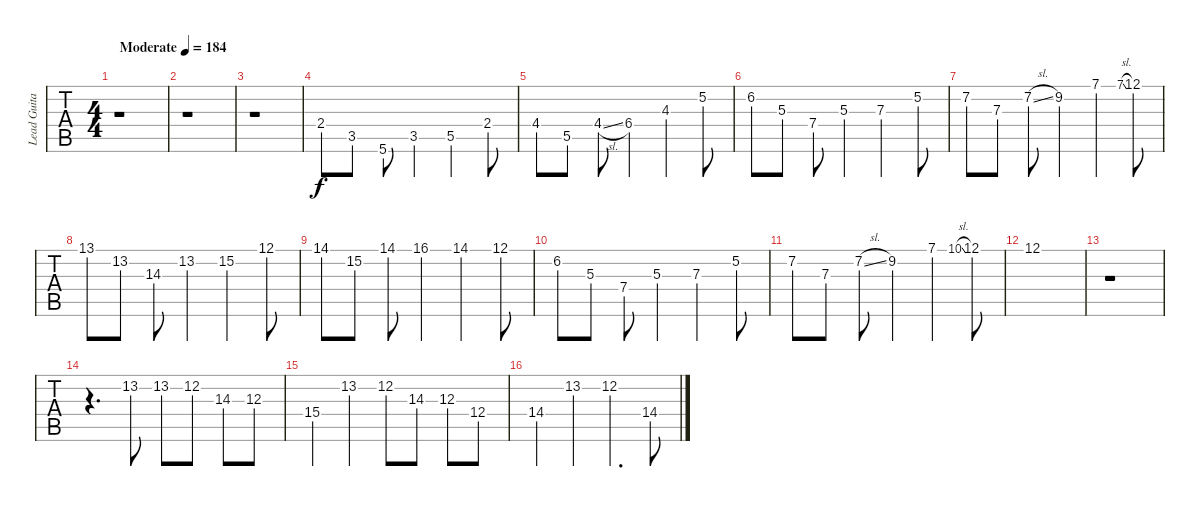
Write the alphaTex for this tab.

\track ("Lead Guitar II" "Lead Guita") {instrument distortionguitar}
\staff {tabs}
\tuning (E4 B3 G3 D3 A2 E2) {hide}
\ts (4 4)
\tempo (184 "Moderate")
\clef g2
\ks c
r.1{txt "" dy f instrument distortionguitar} |
r.1 |
r.1 |
2.4.8 3.5.8 5.6.8 3.5.4 5.5.4 2.4.8 |
4.4.8 5.5.8 4.4{sl}.8 6.4.4 4.3.4 5.2.8 |
6.2.8 5.3.8 7.4.8 5.3.4 7.3.4 5.2.8 |
7.2.8 7.3.8 7.2{sl}.8 9.2.4 7.1.4 7.1{sl}.8{gr onbeat} 12.1.8 |
13.1.8 13.2.8 14.3.8 13.2.4 15.2.4 12.1.8 |
14.1.8 15.2.8 14.1.8 16.1.4 14.1.4 12.1.8 |
6.2.8 5.3.8 7.4.8 5.3.4 7.3.4 5.2.8 |
7.2.8 7.3.8 7.2{sl}.8 9.2.4 7.1.4 10.1{sl}.8{gr onbeat} 12.1.8 |
12.1.1 |
r.1 |
r.4{d} 13.2.8 13.2.8 12.2.8 14.3.8 12.3.8 |
15.4.4 13.2.4 12.2.8 14.3.8 12.3.8 12.4.8 |
14.4.4 13.2.4 12.2.4{d} 14.4.8
